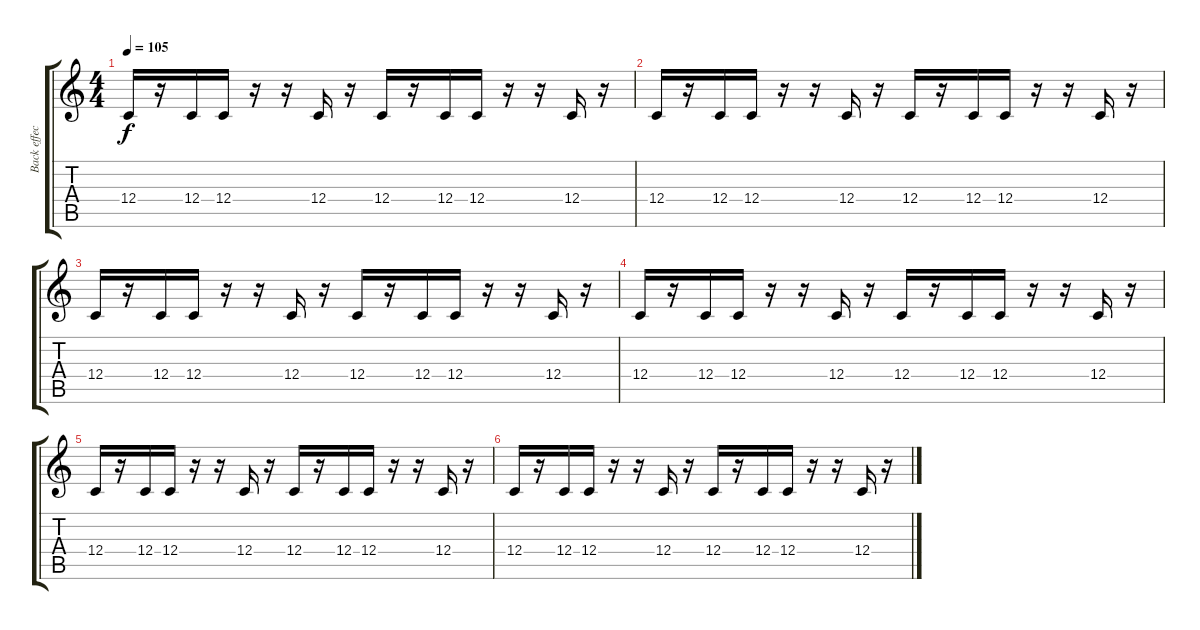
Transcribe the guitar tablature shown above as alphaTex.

\track ("Back effects" "Back effec") {instrument vibraphone}
\staff {score tabs}
\tuning (D4 A3 F3 C3 G2 D2) {hide}
\ts (4 4)
\tempo 105
\clef g2
\ks c
12.4.16{dy f} r.16 12.4.16 12.4.16 r.16 r.16 12.4.16 r.16 12.4.16 r.16 12.4.16 12.4.16 r.16 r.16 12.4.16 r.16 |
12.4.16 r.16 12.4.16 12.4.16 r.16 r.16 12.4.16 r.16 12.4.16 r.16 12.4.16 12.4.16 r.16 r.16 12.4.16 r.16 |
12.4.16 r.16 12.4.16 12.4.16 r.16 r.16 12.4.16 r.16 12.4.16 r.16 12.4.16 12.4.16 r.16 r.16 12.4.16 r.16 |
12.4.16 r.16 12.4.16 12.4.16 r.16 r.16 12.4.16 r.16 12.4.16 r.16 12.4.16 12.4.16 r.16 r.16 12.4.16 r.16 |
12.4.16 r.16 12.4.16 12.4.16 r.16 r.16 12.4.16 r.16 12.4.16 r.16 12.4.16 12.4.16 r.16 r.16 12.4.16 r.16 |
12.4.16 r.16 12.4.16 12.4.16 r.16 r.16 12.4.16 r.16 12.4.16 r.16 12.4.16 12.4.16 r.16 r.16 12.4.16 r.16
